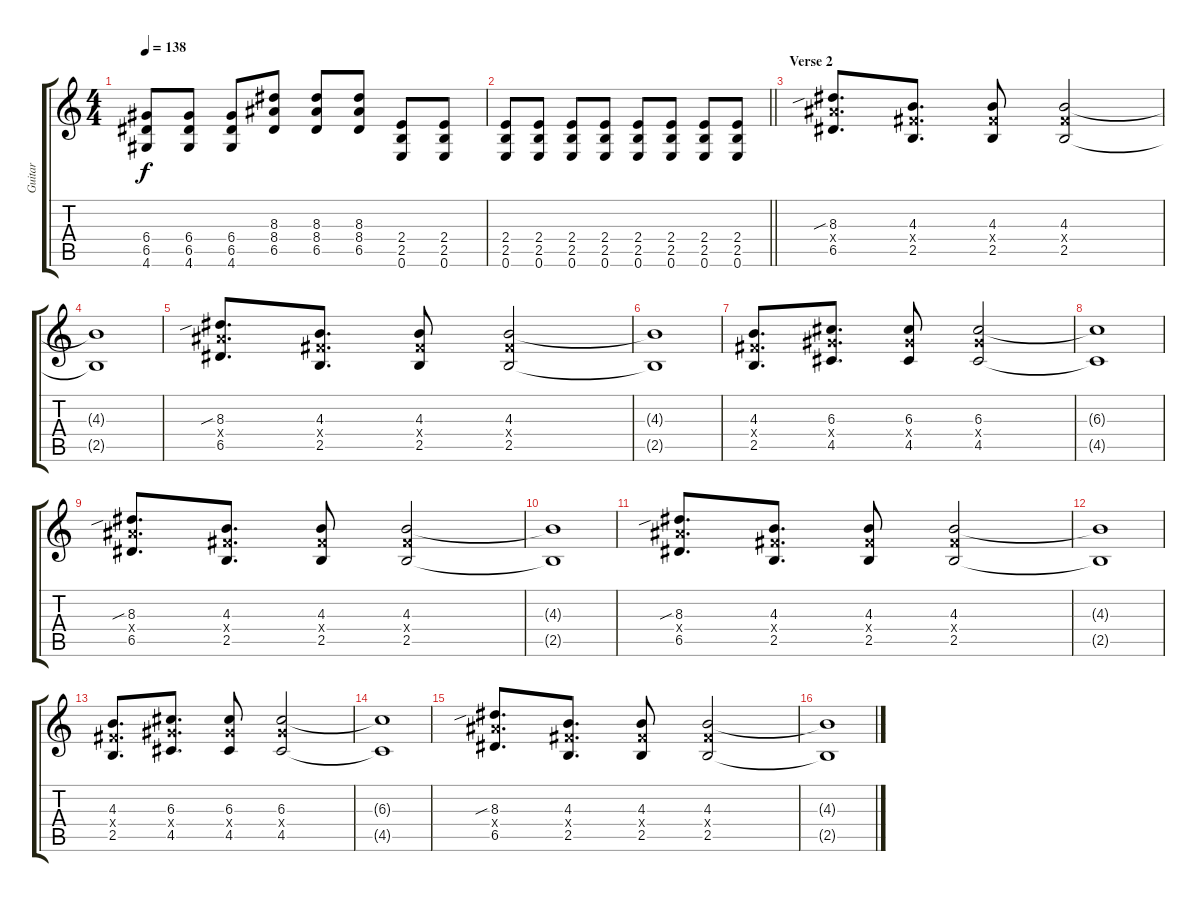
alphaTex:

\track ("Guitar" "Guitar") {instrument distortionguitar}
\staff {score tabs}
\tuning (E4 B3 G3 D3 A2 E2) {hide}
\ts (4 4)
\tempo 138
\clef g2
\ks c
(6.4 6.5 4.6).8{dy f} (6.4 6.5 4.6).8 (6.4 6.5 4.6).8 (8.3 8.4 6.5).8 (8.3 8.4 6.5).8 (8.3 8.4 6.5).8 (2.4 2.5 0.6).8 (2.4 2.5 0.6).8 |
\barLineRight lightlight
(2.4 2.5 0.6).8 (2.4 2.5 0.6).8 (2.4 2.5 0.6).8 (2.4 2.5 0.6).8 (2.4 2.5 0.6).8 (2.4 2.5 0.6).8 (2.4 2.5 0.6).8 (2.4 2.5 0.6).8 |
\section ("" "Verse 2")
(8.3{sib} 8.4{x} 6.5).8{d} (4.3 4.4{x} 2.5).8{d} (4.3 4.4{x} 2.5).8 (4.3 4.4{x} 2.5).2{volume 6} |
(4.3{t} 2.5{t}).1 |
(8.3{sib} 8.4{x} 6.5).8{d volume 11} (4.3 4.4{x} 2.5).8{d} (4.3 4.4{x} 2.5).8 (4.3 4.4{x} 2.5).2{volume 6} |
(4.3{t} 2.5{t}).1 |
(4.3 4.4{x} 2.5).8{d volume 11} (6.3 6.4{x} 4.5).8{d} (6.3 6.4{x} 4.5).8 (6.3 6.4{x} 4.5).2{volume 6} |
(6.3{t} 4.5{t}).1 |
(8.3{sib} 8.4{x} 6.5).8{d volume 11} (4.3 4.4{x} 2.5).8{d} (4.3 4.4{x} 2.5).8 (4.3 4.4{x} 2.5).2{volume 6} |
(4.3{t} 2.5{t}).1 |
(8.3{sib} 8.4{x} 6.5).8{d volume 11} (4.3 4.4{x} 2.5).8{d} (4.3 4.4{x} 2.5).8 (4.3 4.4{x} 2.5).2{volume 6} |
(4.3{t} 2.5{t}).1 |
(4.3 4.4{x} 2.5).8{d volume 11} (6.3 6.4{x} 4.5).8{d} (6.3 6.4{x} 4.5).8 (6.3 6.4{x} 4.5).2{volume 6} |
(6.3{t} 4.5{t}).1 |
(8.3{sib} 8.4{x} 6.5).8{d volume 11} (4.3 4.4{x} 2.5).8{d} (4.3 4.4{x} 2.5).8 (4.3 4.4{x} 2.5).2{volume 6} |
(4.3{t} 2.5{t}).1
